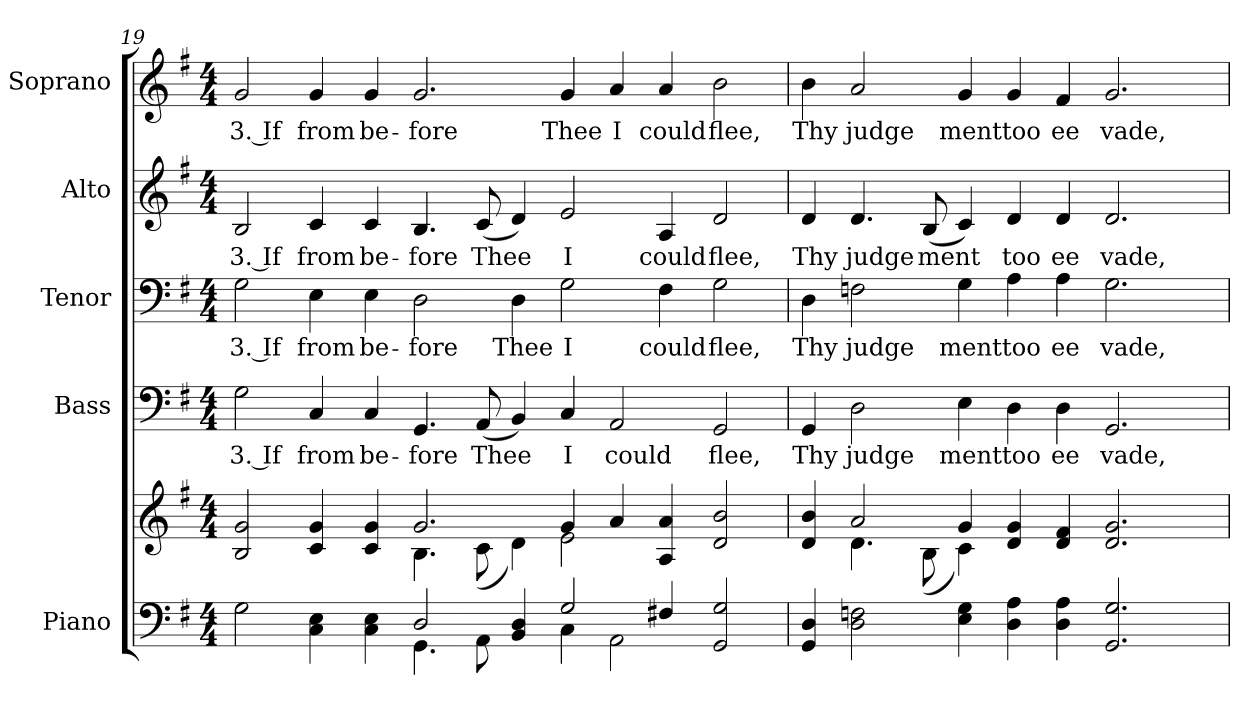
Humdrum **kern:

**kern	**kern	**kern	**text	**kern	**text	**kern	**text	**kern	**text
*part5	*part5	*part4	*part4	*part3	*part3	*part2	*part2	*part1	*part1
*staff6	*staff5	*staff4	*staff4	*staff3	*staff3	*staff2	*staff2	*staff1	*staff1
*I"Piano	*	*I"Bass	*	*I"Tenor	*	*I"Alto	*	*I"Soprano	*
*I'Pno.	*	*I'B.	*	*I'T.	*	*I'A.	*	*I'S.	*
!!LO:PB:g=z
*clefF4	*clefG2	*clefF4	*	*clefF4	*	*clefG2	*	*clefG2	*
*k[f#]	*k[f#]	*k[f#]	*	*k[f#]	*	*k[f#]	*	*k[f#]	*
*G:	*G:	*G:	*	*G:	*	*G:	*	*G:	*
*M4/4	*M4/4	*M4/4	*	*M4/4	*	*M4/4	*	*M4/4	*
=19	=19	=19	=19	=19	=19	=19	=19	=19	=19
*^	*^	*	*	*	*	*	*	*	*
!	!	!	!	!	!LO:LY:b:color=#000000	!	!	!	!	!	!
!	!	!	!	!	!	!	!LO:LY:b:color=#000000	!	!	!	!
!	!	!	!	!	!	!	!	!	!LO:LY:b:color=#000000	!	!
!	!	!	!	!	!	!	!	!	!	!	!LO:LY:b:color=#000000
2Gi\	1ryy	2Bi/ 2gi	1ryy	2Gi\	3. If	2Gi\	3. If	2Bi/	3. If	2gi/	3. If
!	!	!	!	!	!LO:LY:b:color=#000000	!	!	!	!	!	!
!	!	!	!	!	!	!	!LO:LY:b:color=#000000	!	!	!	!
!	!	!	!	!	!	!	!	!	!LO:LY:b:color=#000000	!	!
!	!	!	!	!	!	!	!	!	!	!	!LO:LY:b:color=#000000
4Ci\ 4Ei	.	4ci/ 4gi	.	4Ci/	from	4Ei\	from	4ci/	from	4gi/	from
!	!	!	!	!	!LO:LY:b:color=#000000	!	!	!	!	!	!
!	!	!	!	!	!	!	!LO:LY:b:color=#000000	!	!	!	!
!	!	!	!	!	!	!	!	!	!LO:LY:b:color=#000000	!	!
!	!	!	!	!	!	!	!	!	!	!	!LO:LY:b:color=#000000
4Ci\ 4Ei	.	4ci/ 4gi	.	4Ci/	be-	4Ei\	be-	4ci/	be-	4gi/	be-
!	!	!	!	!	!LO:LY:b:color=#000000	!	!	!	!	!	!
!	!	!	!	!	!	!	!LO:LY:b:color=#000000	!	!	!	!
!	!	!	!	!	!	!	!	!	!LO:LY:b:color=#000000	!	!
!	!	!	!	!	!	!	!	!	!	!	!LO:LY:b:color=#000000
2Di/	4.GGi\	2.gi/	4.Bi\	4.GGi/	-fore	2Di\	-fore	4.Bi/	-fore	2.gi/	-fore
!	!	!	!	!	!LO:LY:b:color=#000000	!	!	!	!	!	!
!	!	!	!	!	!	!	!	!	!LO:LY:b:color=#000000	!	!
.	8AAi\	.	(8ci\	(8AAi/	Thee	.	.	(8ci/	Thee	.	.
!	!	!	!	!	!	!	!LO:LY:b:color=#000000	!	!	!	!
4BBi/ 4Di	4ryy	.	4di\)	4BBi/)	.	4Di\	Thee	4di/)	.	.	.
!	!	!	!	!	!LO:LY:b:color=#000000	!	!	!	!	!	!
!	!	!	!	!	!	!	!LO:LY:b:color=#000000	!	!	!	!
!	!	!	!	!	!	!	!	!	!LO:LY:b:color=#000000	!	!
!	!	!	!	!	!	!	!	!	!	!	!LO:LY:b:color=#000000
2Gi/	4Ci\	4gi/	2ei\	4Ci/	I	2Gi\	I	2ei/	I	4gi/	Thee
!	!	!	!	!	!LO:LY:b:color=#000000	!	!	!	!	!	!
!	!	!	!	!	!	!	!	!	!	!	!LO:LY:b:color=#000000
.	2AAi\	4ai/	.	2AAi/	could	.	.	.	.	4ai/	I
!	!	!	!	!	!	!	!LO:LY:b:color=#000000	!	!	!	!
!	!	!	!	!	!	!	!	!	!LO:LY:b:color=#000000	!	!
!	!	!	!	!	!	!	!	!	!	!	!LO:LY:b:color=#000000
4F#Xi/	.	4Ai/ 4ai	4ryy	.	.	4F#i\	could	4Ai/	could	4ai/	could
!	!	!	!	!	!LO:LY:b:color=#000000	!	!	!	!	!	!
!	!	!	!	!	!	!	!LO:LY:b:color=#000000	!	!	!	!
!	!	!	!	!	!	!	!	!	!LO:LY:b:color=#000000	!	!
!	!	!	!	!	!	!	!	!	!	!	!LO:LY:b:color=#000000
2GGi/ 2Gi	2ryy	2di/ 2bi	2ryy	2GGi/	flee,	2Gi\	flee,	2di/	flee,	2bi\	flee,
*v	*v	*	*	*	*	*	*	*	*	*	*
!!LO:PB:g=z
=20	=20	=20	=20	=20	=20	=20	=20	=20	=20	=20
*^	*	*	*	*	*	*	*	*	*	*
!	!	!	!	!	!LO:LY:b:color=#000000	!	!	!	!	!	!
*v	*v	*	*	*	*	*	*	*	*	*	*
*^	*	*	*	*	*	*	*	*	*	*
!	!	!	!	!	!	!	!LO:LY:b:color=#000000	!	!	!	!
*v	*v	*	*	*	*	*	*	*	*	*	*
*^	*	*	*	*	*	*	*	*	*	*
!	!	!	!	!	!	!	!	!	!LO:LY:b:color=#000000	!	!
*v	*v	*	*	*	*	*	*	*	*	*	*
*^	*	*	*	*	*	*	*	*	*	*
!	!	!	!	!	!	!	!	!	!	!	!LO:LY:b:color=#000000
*v	*v	*	*	*	*	*	*	*	*	*	*
4GGi/ 4Di	4di/ 4bi	4ryy	4GGi/	Thy	4Di\	Thy	4di/	Thy	4bi\	Thy
!	!	!	!	!LO:LY:b:color=#000000	!	!	!	!	!	!
!	!	!	!	!	!	!LO:LY:b:color=#000000	!	!	!	!
!	!	!	!	!	!	!	!	!LO:LY:b:color=#000000	!	!
!	!	!	!	!	!	!	!	!	!	!LO:LY:b:color=#000000
2Di\ 2Fni	2ai/	4.di\	2Di\	judge	2Fni\	judge	4.di/	judge	2ai/	judge
!	!	!	!	!	!	!	!	!LO:LY:b:color=#000000	!	!
.	.	(8Bi\	.	.	.	.	(8Bi/	ment	.	.
!	!	!	!	!LO:LY:b:color=#000000	!	!	!	!	!	!
!	!	!	!	!	!	!LO:LY:b:color=#000000	!	!	!	!
!	!	!	!	!	!	!	!	!	!	!LO:LY:b:color=#000000
4Ei\ 4Gi	4gi/	4ci\)	4Ei\	ment	4Gi\	ment	4ci/)	.	4gi/	ment
!	!	!	!	!LO:LY:b:color=#000000	!	!	!	!	!	!
!	!	!	!	!	!	!LO:LY:b:color=#000000	!	!	!	!
!	!	!	!	!	!	!	!	!LO:LY:b:color=#000000	!	!
!	!	!	!	!	!	!	!	!	!	!LO:LY:b:color=#000000
4Di\ 4Ai	4di/ 4gi	1ryy	4Di\	too	4Ai\	too	4di/	too	4gi/	too
!	!	!	!	!LO:LY:b:color=#000000	!	!	!	!	!	!
!	!	!	!	!	!	!LO:LY:b:color=#000000	!	!	!	!
!	!	!	!	!	!	!	!	!LO:LY:b:color=#000000	!	!
!	!	!	!	!	!	!	!	!	!	!LO:LY:b:color=#000000
4Di\ 4Ai	4di/ 4f#i	.	4Di\	ee	4Ai\	ee	4di/	ee	4f#i/	ee
!	!	!	!	!LO:LY:b:color=#000000	!	!	!	!	!	!
!	!	!	!	!	!	!LO:LY:b:color=#000000	!	!	!	!
!	!	!	!	!	!	!	!	!LO:LY:b:color=#000000	!	!
!	!	!	!	!	!	!	!	!	!	!LO:LY:b:color=#000000
2.GGi/ 2.Gi	2.di/ 2.gi	.	2.GGi/	vade,	2.Gi\	vade,	2.di/	vade,	2.gi/	vade,
.	.	4ryy	.	.	.	.	.	.	.	.
*	*v	*v	*	*	*	*	*	*	*	*
=	=	=	=	=	=	=	=	=	=
*-	*-	*-	*-	*-	*-	*-	*-	*-	*-
